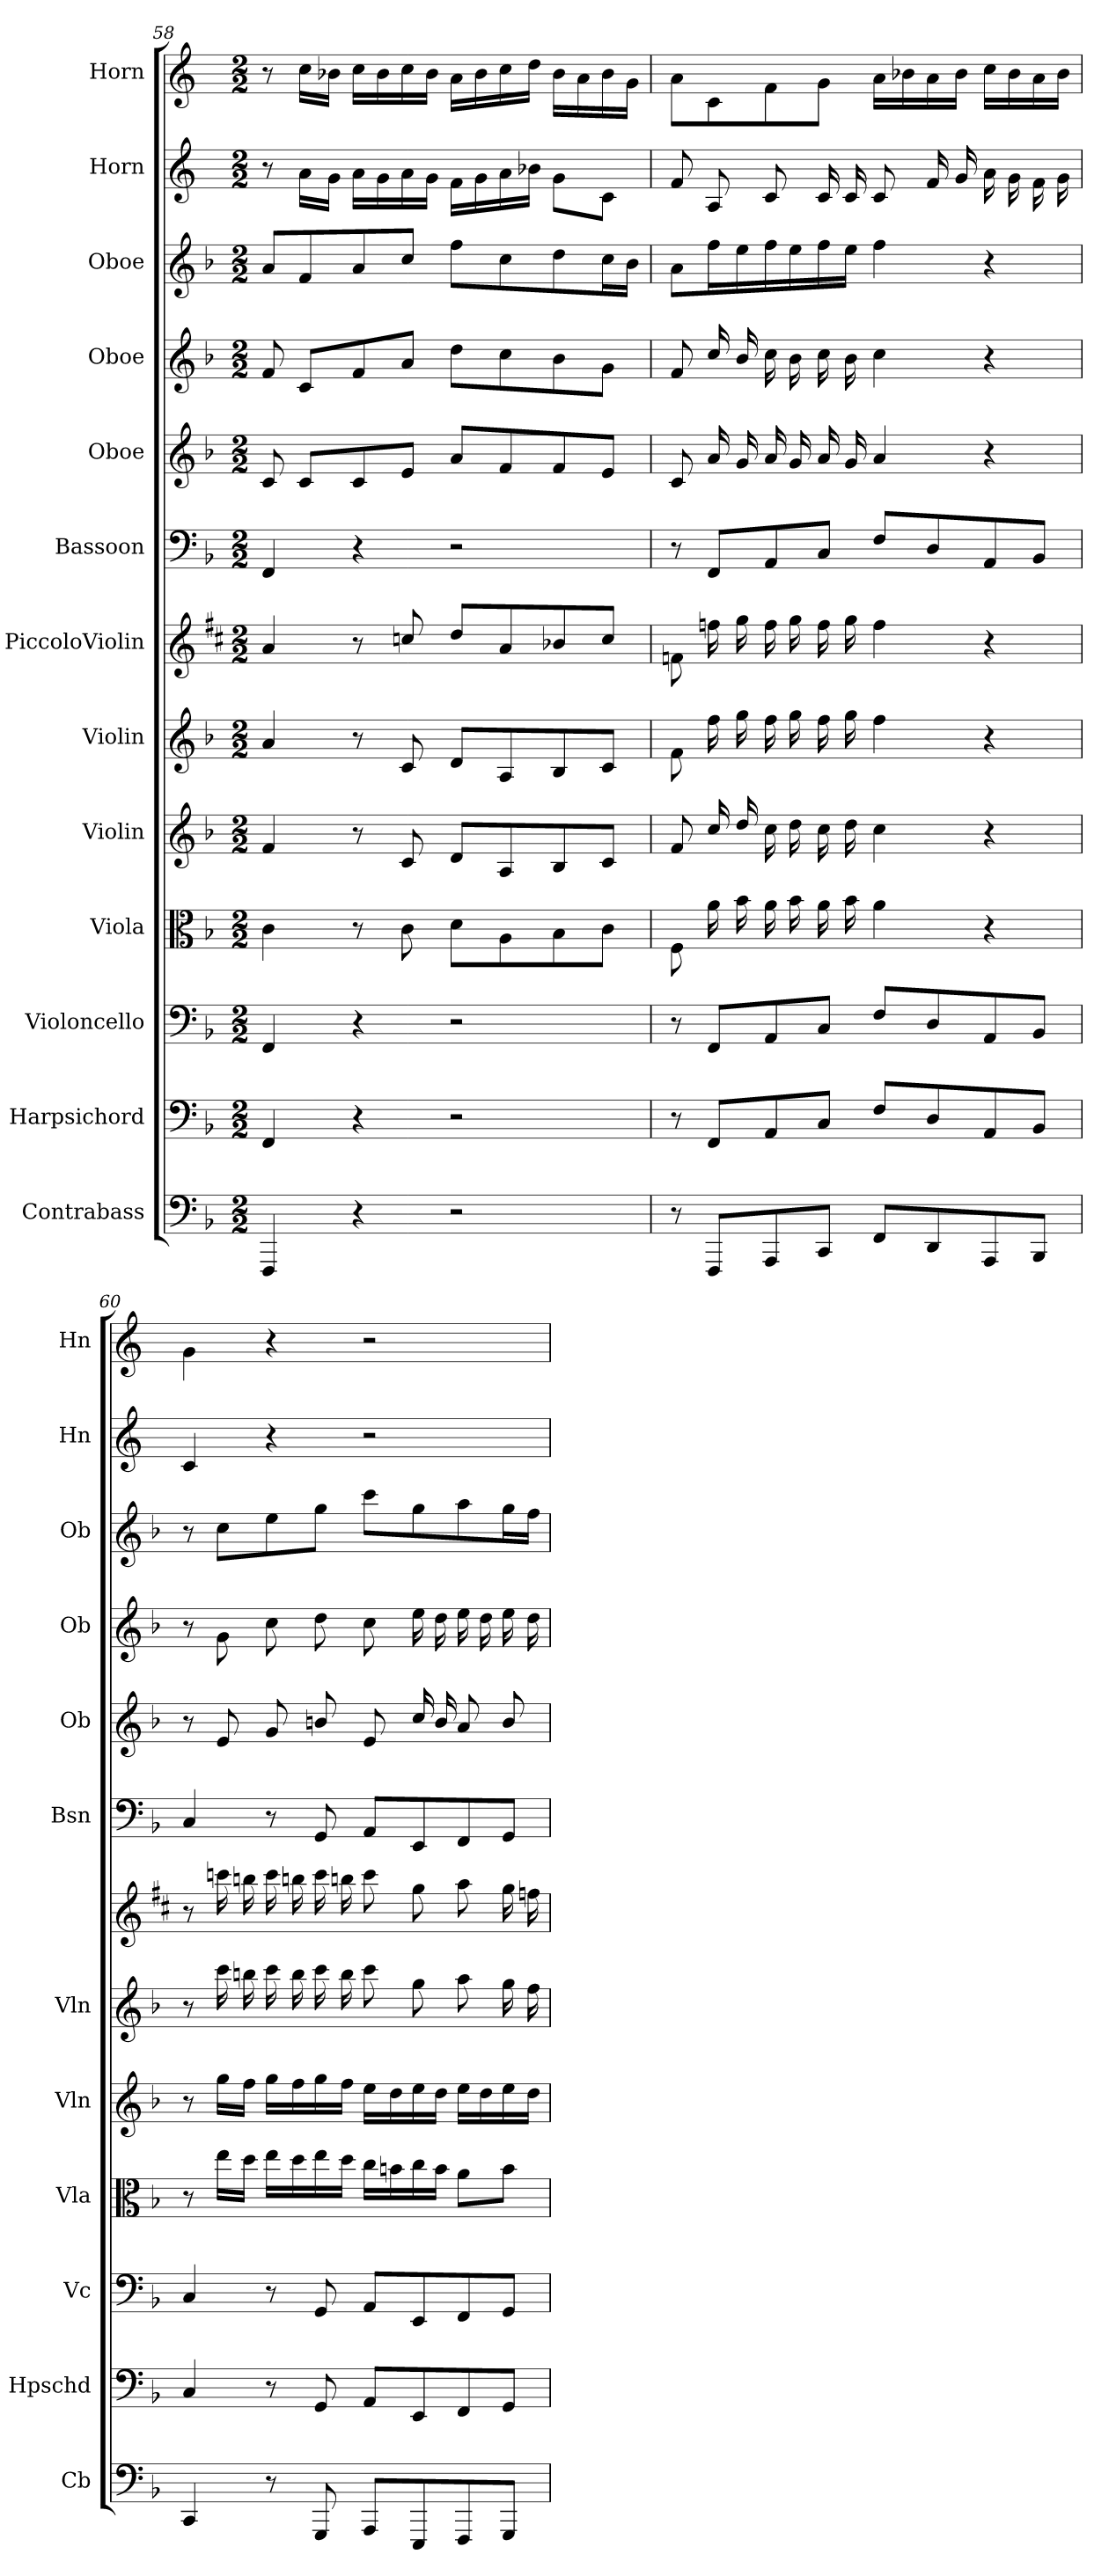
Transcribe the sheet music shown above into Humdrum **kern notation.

**kern	**kern	**kern	**kern	**kern	**kern	**kern	**kern	**kern	**kern	**kern	**kern	**kern
*part13	*part12	*part11	*part10	*part9	*part8	*part7	*part6	*part5	*part4	*part3	*part2	*part1
*staff13	*staff12	*staff11	*staff10	*staff9	*staff8	*staff7	*staff6	*staff5	*staff4	*staff3	*staff2	*staff1
*I"Contrabass	*I"Harpsichord	*I"Violoncello	*I"Viola	*I"Violin	*I"Violin	*I"PiccoloViolin	*I"Bassoon	*I"Oboe	*I"Oboe	*I"Oboe	*I"Horn	*I"Horn
*I'Cb	*I'Hpschd	*I'Vc	*I'Vla	*I'Vln	*I'Vln	*	*I'Bsn	*I'Ob	*I'Ob	*I'Ob	*I'Hn	*I'Hn
*clefF4	*clefF4	*clefF4	*clefC3	*clefG2	*clefG2	*clefG2	*clefF4	*clefG2	*clefG2	*clefG2	*clefG2	*clefG2
*k[b-]	*k[b-]	*k[b-]	*k[b-]	*k[b-]	*k[b-]	*k[f#c#]	*k[b-]	*k[b-]	*k[b-]	*k[b-]	*k[]	*k[]
*M2/2	*M2/2	*M2/2	*M2/2	*M2/2	*M2/2	*M2/2	*M2/2	*M2/2	*M2/2	*M2/2	*M2/2	*M2/2
=58	=58	=58	=58	=58	=58	=58	=58	=58	=58	=58	=58	=58
4FFF/	4FF/	4FF/	4c\	4f/	4a/	4a/	4FF/	8c/	8f/	8a/L	8r	8r
.	.	.	.	.	.	.	.	8c/L	8c/L	8f/	16a\LL	16cc\LL
.	.	.	.	.	.	.	.	.	.	.	16g\JJ	16b-X\JJ
4r	4r	4r	8r	8r	8r	8r	4r	8c/	8f/	8a/	16a\LL	16cc\LL
.	.	.	.	.	.	.	.	.	.	.	16g\	16b-\
.	.	.	8c\	8c/	8c/	8ccn/	.	8e/J	8a/J	8cc/J	16a\	16cc\
.	.	.	.	.	.	.	.	.	.	.	16g\JJ	16b-\JJ
2r	2r	2r	8d\L	8d/L	8d/L	8dd/L	2r	8a/L	8dd\L	8ff\L	16f\LL	16a\LL
.	.	.	.	.	.	.	.	.	.	.	16g\	16b-\
.	.	.	8A\	8A/	8A/	8a/	.	8f/	8cc\	8cc\	16a\	16cc\
.	.	.	.	.	.	.	.	.	.	.	16b-X\JJ	16dd\JJ
.	.	.	8B-\	8B-/	8B-/	8b-X/	.	8f/	8b-\	8dd\	8g\L	16b-\LL
.	.	.	.	.	.	.	.	.	.	.	.	16a\
.	.	.	8c\J	8c/J	8c/J	8cc/J	.	8e/J	8g\J	16cc\L	8c\J	16b-\
.	.	.	.	.	.	.	.	.	.	16b-\JJ	.	16g\JJ
=59	=59	=59	=59	=59	=59	=59	=59	=59	=59	=59	=59	=59
8r	8r	8r	8F\	8f/	8f\	8fn\	8r	8c/	8f/	8a\L	8f/	8a\L
8FFF/L	8FF/L	8FF/L	16a\	16cc/	16ff\	16ffn\	8FF/L	16a/	16cc/	16ff\L	8A/	8c\
.	.	.	16b-\	16dd/	16gg\	16gg\	.	16g/	16b-/	16ee\	.	.
8AAA/	8AA/	8AA/	16a\	16cc\	16ff\	16ff\	8AA/	16a/	16cc\	16ff\	8c/	8f\
.	.	.	16b-\	16dd\	16gg\	16gg\	.	16g/	16b-\	16ee\	.	.
8CC/J	8C/J	8C/J	16a\	16cc\	16ff\	16ff\	8C/J	16a/	16cc\	16ff\	16c/	8g\J
.	.	.	16b-\	16dd\	16gg\	16gg\	.	16g/	16b-\	16ee\JJ	16c/	.
8FF/L	8F/L	8F/L	4a\	4cc\	4ff\	4ff\	8F/L	4a/	4cc\	4ff\	8c/	16a\LL
.	.	.	.	.	.	.	.	.	.	.	.	16b-X\
8DD/	8D/	8D/	.	.	.	.	8D/	.	.	.	16f/	16a\
.	.	.	.	.	.	.	.	.	.	.	16g/	16b-\JJ
8AAA/	8AA/	8AA/	4r	4r	4r	4r	8AA/	4r	4r	4r	16a\	16cc\LL
.	.	.	.	.	.	.	.	.	.	.	16g\	16b-\
8BBB-/J	8BB-/J	8BB-/J	.	.	.	.	8BB-/J	.	.	.	16f\	16a\
.	.	.	.	.	.	.	.	.	.	.	16g\	16b-\JJ
=60	=60	=60	=60	=60	=60	=60	=60	=60	=60	=60	=60	=60
4CC/	4C/	4C/	8r	8r	8r	8r	4C/	8r	8r	8r	4c/	4g\
.	.	.	16ee\LL	16gg\LL	16ccc\	16cccn\	.	8e/	8g\	8cc\L	.	.
.	.	.	16dd\JJ	16ff\JJ	16bbn\	16bbn\	.	.	.	.	.	.
8r	8r	8r	16ee\LL	16gg\LL	16ccc\	16ccc\	8r	8g/	8cc\	8ee\	4r	4r
.	.	.	16dd\	16ff\	16bb\	16bbn\	.	.	.	.	.	.
8GGG/	8GG/	8GG/	16ee\	16gg\	16ccc\	16ccc\	8GG/	8bn/	8dd\	8gg\J	.	.
.	.	.	16dd\JJ	16ff\JJ	16bb\	16bbn\	.	.	.	.	.	.
8AAA/L	8AA/L	8AA/L	16cc\LL	16ee\LL	8ccc\	8ccc\	8AA/L	8e/	8cc\	8ccc\L	2r	2r
.	.	.	16bn\	16dd\	.	.	.	.	.	.	.	.
8EEE/	8EE/	8EE/	16cc\	16ee\	8gg\	8gg\	8EE/	16cc/	16ee\	8gg\	.	.
.	.	.	16b\JJ	16dd\JJ	.	.	.	16b/	16dd\	.	.	.
8FFF/	8FF/	8FF/	8a\L	16ee\LL	8aa\	8aa\	8FF/	8a/	16ee\	8aa\	.	.
.	.	.	.	16dd\	.	.	.	.	16dd\	.	.	.
8GGG/J	8GG/J	8GG/J	8b\J	16ee\	16gg\	16gg\	8GG/J	8b/	16ee\	16gg\L	.	.
.	.	.	.	16dd\JJ	16ff\	16ffn\	.	.	16dd\	16ff\JJ	.	.
=	=	=	=	=	=	=	=	=	=	=	=	=
*-	*-	*-	*-	*-	*-	*-	*-	*-	*-	*-	*-	*-
